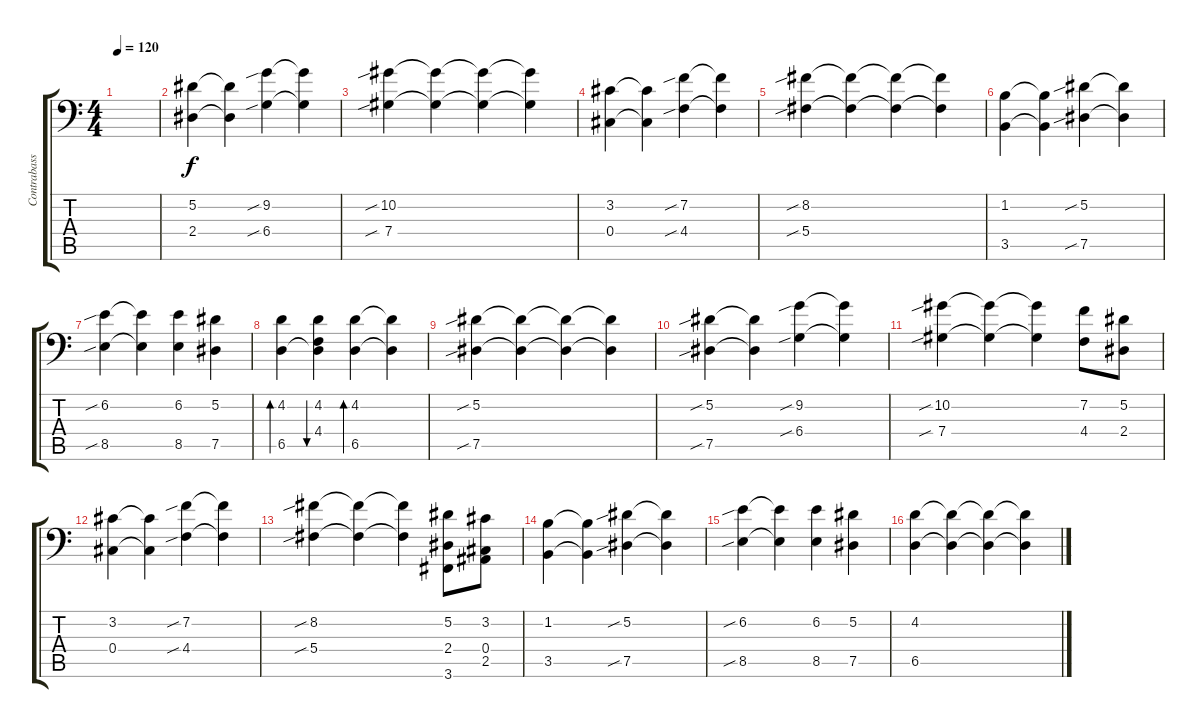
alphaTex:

\track ("Contrabass" "Contrabass") {instrument contrabass}
\staff {score tabs}
\tuning (Eb3 Bb2 Gb2 Db2 Ab1 Eb1) {hide}
\ts (4 4)
\tempo 120
\clef f4
\ks c
|
(5.2 2.4).4 (5.2{t} 2.4{t}).4 (9.2{sib} 6.4{sib}).4 (9.2{t} 6.4{t}).4 |
(10.2{sib} 7.4{sib}).4 (10.2{t} 7.4{t}).4 (10.2{t} 7.4{t}).4 (10.2{t} 7.4{t}).4 |
(3.2 0.4).4 (3.2{t} 0.4{t}).4 (7.2{sib} 4.4{sib}).4 (7.2{t} 4.4{t}).4 |
(8.2{sib} 5.4{sib}).4 (8.2{t} 5.4{t}).4 (8.2{t} 5.4{t}).4 (8.2{t} 5.4{t}).4 |
(1.2 3.5).4 (1.2{t} 3.5{t}).4 (5.2{sib} 7.5{sib}).4 (5.2{t} 7.5{t}).4 |
(6.2{sib} 8.5{sib}).4 (6.2{t} 8.5{t}).4 (6.2 8.5).4 (5.2 7.5).4 |
(4.2 6.5).4{bd 60} (4.2 4.4 6.5{t}).4{bu 60} (4.2 6.5).4{bd 60} (4.2{t} 6.5{t}).4 |
(5.2{sib} 7.5{sib}).4 (5.2{t} 7.5{t}).4 (5.2{t} 7.5{t}).4 (5.2{t} 7.5{t}).4 |
(5.2{sib} 7.5{sib}).4 (5.2{t} 7.5{t}).4 (9.2{sib} 6.4{sib}).4 (9.2{t} 6.4{t}).4 |
(10.2{sib} 7.4{sib}).4 (10.2{t} 7.4{t}).4 (10.2{t} 7.4{t}).4 (7.2 4.4).8 (5.2 2.4).8 |
(3.2 0.4).4 (3.2{t} 0.4{t}).4 (7.2{sib} 4.4{sib}).4 (7.2{t} 4.4{t}).4 |
(8.2{sib} 5.4{sib}).4 (8.2{t} 5.4{t}).4 (8.2{t} 5.4{t}).4 (5.2 2.4 3.6).8 (3.2 0.4 2.5).8 |
(1.2 3.5).4 (1.2{t} 3.5{t}).4 (5.2{sib} 7.5{sib}).4 (5.2{t} 7.5{t}).4 |
(6.2{sib} 8.5{sib}).4 (6.2{t} 8.5{t}).4 (6.2 8.5).4 (5.2 7.5).4 |
(4.2 6.5).4 (4.2{t} 6.5{t}).4 (4.2{t} 6.5{t}).4 (4.2{t} 6.5{t}).4
